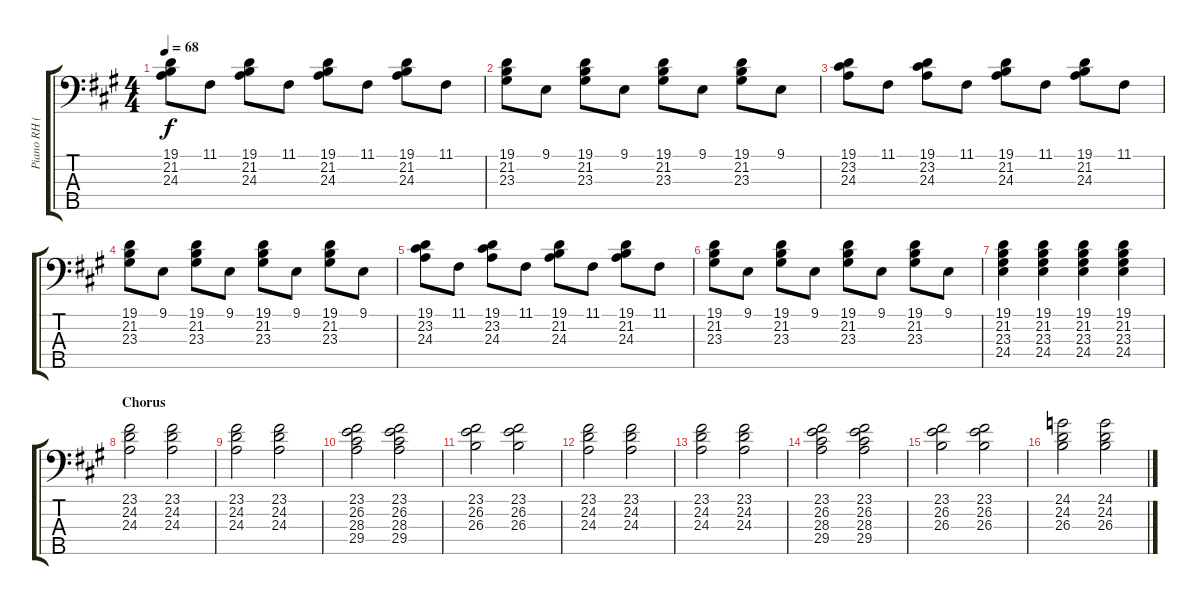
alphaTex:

\track ("Piano RH (Chris Martin)" "Piano RH (") {instrument acousticgrandpiano}
\staff {score tabs}
\tuning (G2 D2 A1 E1 B0) {hide}
\ts (4 4)
\tempo 68
\clef f4
\ks a
(19.1 21.2 24.3).8{dy f} 11.1.8 (19.1 21.2 24.3).8 11.1.8 (19.1 21.2 24.3).8 11.1.8 (19.1 21.2 24.3).8 11.1.8 |
(19.1 21.2 23.3).8 9.1.8 (19.1 21.2 23.3).8 9.1.8 (19.1 21.2 23.3).8 9.1.8 (19.1 21.2 23.3).8 9.1.8 |
(19.1 23.2 24.3).8 11.1.8 (19.1 23.2 24.3).8 11.1.8 (19.1 21.2 24.3).8 11.1.8 (19.1 21.2 24.3).8 11.1.8 |
(19.1 21.2 23.3).8 9.1.8 (19.1 21.2 23.3).8 9.1.8 (19.1 21.2 23.3).8 9.1.8 (19.1 21.2 23.3).8 9.1.8 |
(19.1 23.2 24.3).8 11.1.8 (19.1 23.2 24.3).8 11.1.8 (19.1 21.2 24.3).8 11.1.8 (19.1 21.2 24.3).8 11.1.8 |
(19.1 21.2 23.3).8 9.1.8 (19.1 21.2 23.3).8 9.1.8 (19.1 21.2 23.3).8 9.1.8 (19.1 21.2 23.3).8 9.1.8 |
(19.1 21.2 23.3 24.4).4 (19.1 21.2 23.3 24.4).4 (19.1 21.2 23.3 24.4).4 (19.1 21.2 23.3 24.4).4 |
\section ("" "Chorus")
(23.1 24.2 24.3).2 (23.1 24.2 24.3).2 |
(23.1 24.2 24.3).2 (23.1 24.2 24.3).2 |
(23.1 26.2 28.3 29.4).2 (23.1 26.2 28.3 29.4).2 |
(23.1 26.2 26.3).2 (23.1 26.2 26.3).2 |
(23.1 24.2 24.3).2 (23.1 24.2 24.3).2 |
(23.1 24.2 24.3).2 (23.1 24.2 24.3).2 |
(23.1 26.2 28.3 29.4).2 (23.1 26.2 28.3 29.4).2 |
(23.1 26.2 26.3).2 (23.1 26.2 26.3).2 |
(24.1 24.2 26.3).2 (24.1 24.2 26.3).2
